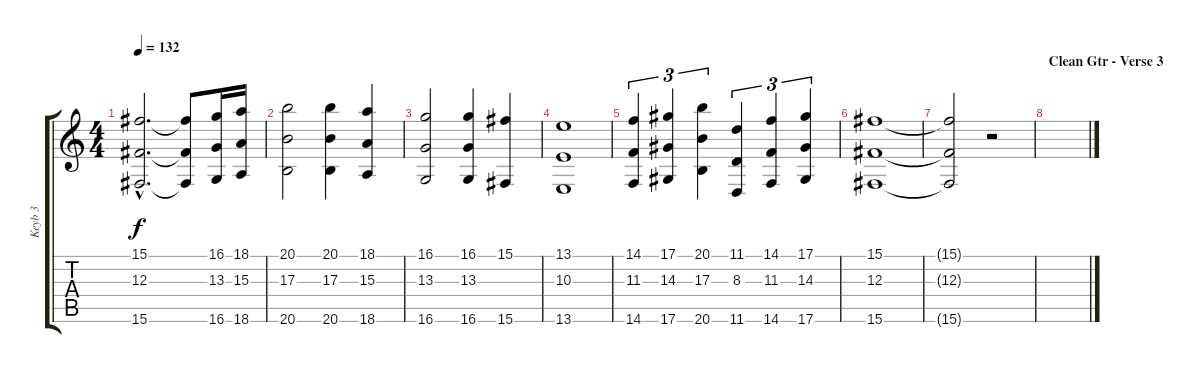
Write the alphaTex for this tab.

\track ("Keyb 3" "Keyb 3") {instrument stringensemble2}
\staff {score tabs}
\tuning (Eb4 Bb3 Gb3 Db3 Ab2 Eb2) {hide}
\ts (4 4)
\tempo 132
\clef g2
\ks c
(15.1{hac} 12.3{hac} 15.6{hac}).2{d dy f} (15.1{t} 12.3{t} 15.6{t}).8 (16.1 13.3 16.6).16 (18.1 15.3 18.6).16 |
(20.1 17.3 20.6).2 (20.1 17.3 20.6).4 (18.1 15.3 18.6).4 |
(16.1 13.3 16.6).2 (16.1 13.3 16.6).4 (15.1 15.6).4 |
(13.1 10.3 13.6).1 |
(14.1 11.3 14.6).4{tu (3 2)} (17.1 14.3 17.6).4{tu (3 2)} (20.1 17.3 20.6).4{tu (3 2)} (11.1 8.3 11.6).4{tu (3 2)} (14.1 11.3 14.6).4{tu (3 2)} (17.1 14.3 17.6).4{tu (3 2)} |
(15.1 12.3 15.6).1 |
(15.1{t} 12.3{t} 15.6{t}).2 r.2 |
\section ("" "Clean Gtr - Verse 3")
